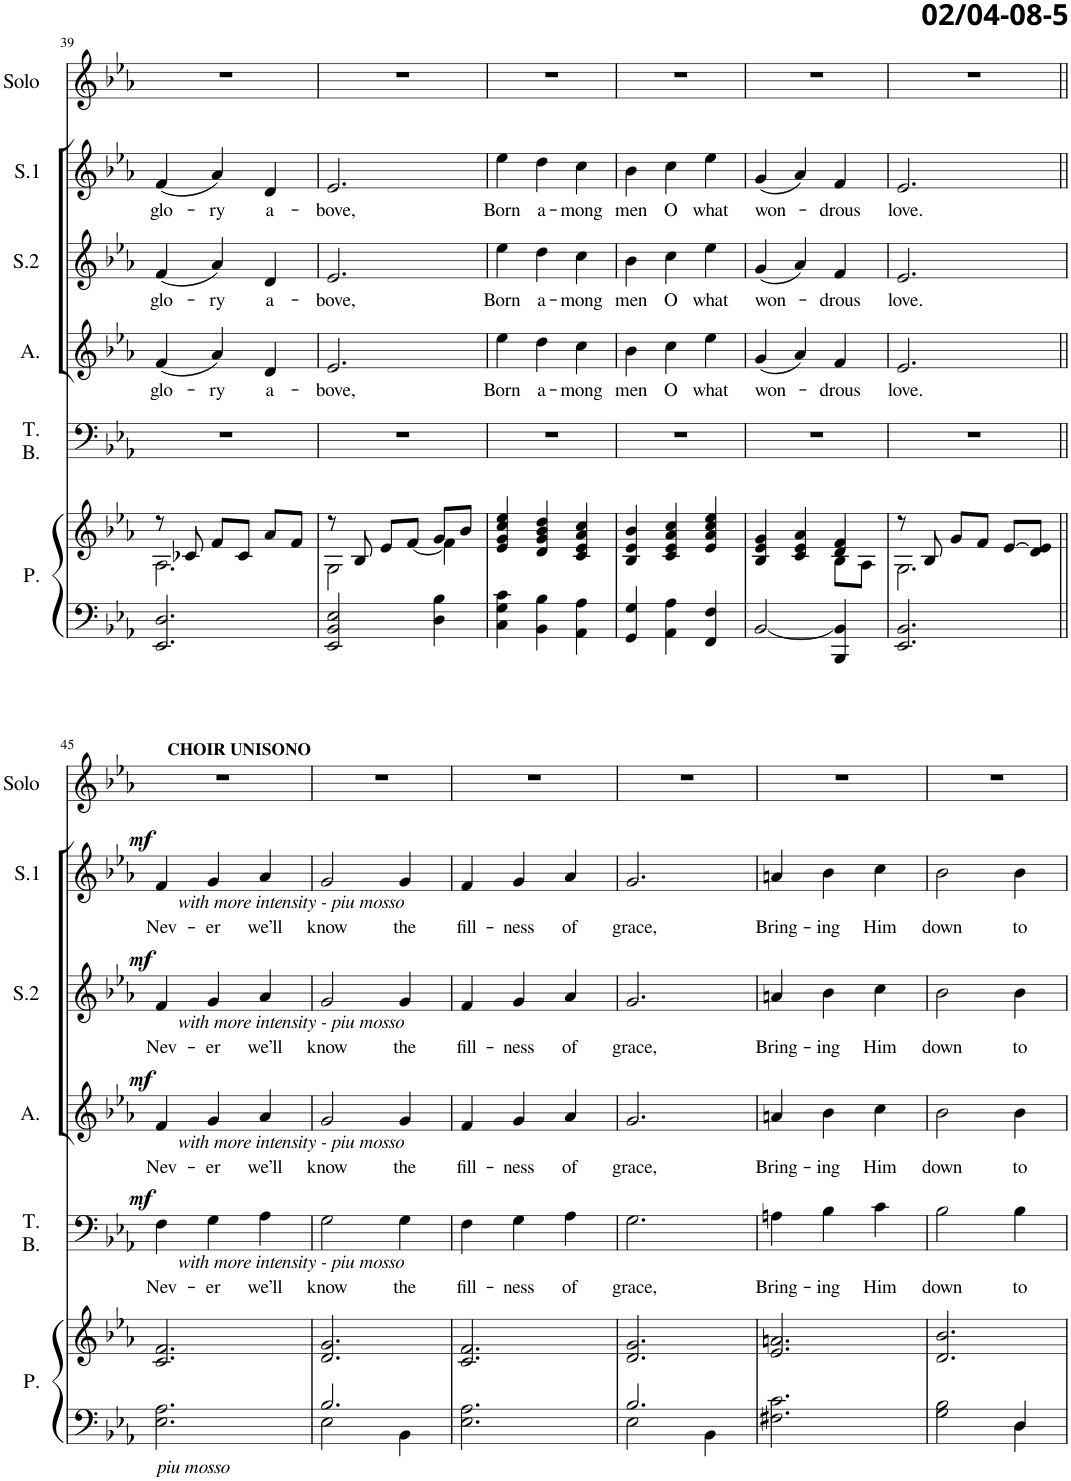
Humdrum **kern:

**kern	**kern	**kern	**text	**dynam	**kern	**text	**dynam	**kern	**text	**dynam	**kern	**text	**dynam	**kern
*part6	*part6	*part5	*part5	*part5	*part4	*part4	*part4	*part3	*part3	*part3	*part2	*part2	*part2	*part1
*staff7	*staff6	*staff5	*staff5	*staff5	*staff4	*staff4	*staff4	*staff3	*staff3	*staff3	*staff2	*staff2	*staff2	*staff1
*I"Piano	*	*I"Tenor Bas	*	*	*I"Alt	*	*	*I"Sopraan 2	*	*	*I"Sopraan 1	*	*	*I"Solo
*I'P.	*	*I'T. B.	*	*	*I'A.	*	*	*I'S.2	*	*	*I'S.1	*	*	*I'Solo
!!LO:PB:g=z
*clefF4	*clefG2	*clefF4	*	*	*clefG2	*	*	*clefG2	*	*	*clefG2	*	*	*clefG2
*	*	*	*	*	*	*	*	*Trd1c2	*	*	*Trd1c2	*	*	*
*k[b-e-a-]	*k[b-e-a-]	*k[b-e-a-]	*	*	*k[b-e-a-]	*	*	*k[b-e-a-]	*	*	*k[b-e-a-]	*	*	*k[b-e-a-]
*M3/4	*M3/4	*M3/4	*	*	*M3/4	*	*	*M3/4	*	*	*M3/4	*	*	*M3/4
=39	=39	=39	=39	=39	=39	=39	=39	=39	=39	=39	=39	=39	=39	=39
*	*^	*	*	*	*	*	*	*	*	*	*	*	*	*
!	!	!	!	!	!	!	!LO:LY:b	!	!	!LO:LY:b	!	!	!LO:LY:b	!	!
2.EE-/ 2.D/	8r	2.A-\	2.r	.	.	(4f/	glo-	.	(4f/	glo-	.	(4f/	glo-	.	2.r
.	8c-X/	.	.	.	.	.	.	.	.	.	.	.	.	.	.
!	!	!	!	!	!	!	!LO:LY:b	!	!	!LO:LY:b	!	!	!LO:LY:b	!	!
.	8f/L	.	.	.	.	4a-/)	-ry	.	4a-/)	-ry	.	4a-/)	-ry	.	.
.	8c-/J	.	.	.	.	.	.	.	.	.	.	.	.	.	.
!	!	!	!	!	!	!	!LO:LY:b	!	!	!LO:LY:b	!	!	!LO:LY:b	!	!
.	8a-/L	.	.	.	.	4d/	a-	.	4d/	a-	.	4d/	a-	.	.
.	8f/J	.	.	.	.	.	.	.	.	.	.	.	.	.	.
=40	=40	=40	=40	=40	=40	=40	=40	=40	=40	=40	=40	=40	=40	=40	=40
!	!	!	!	!	!	!	!LO:LY:b	!	!	!LO:LY:b	!	!	!LO:LY:b	!	!
2EE-/ 2BB-/ 2E-/	8r	2G\	2.r	.	.	2.e-/	-bove,	.	2.e-/	-bove,	.	2.e-/	-bove,	.	2.r
.	8B-/	.	.	.	.	.	.	.	.	.	.	.	.	.	.
.	8e-/L	.	.	.	.	.	.	.	.	.	.	.	.	.	.
.	[<8f/J	.	.	.	.	.	.	.	.	.	.	.	.	.	.
4D\ 4B-\	8g/L	4f\]	.	.	.	.	.	.	.	.	.	.	.	.	.
.	8b-/J	.	.	.	.	.	.	.	.	.	.	.	.	.	.
*	*v	*v	*	*	*	*	*	*	*	*	*	*	*	*	*
=41	=41	=41	=41	=41	=41	=41	=41	=41	=41	=41	=41	=41	=41	=41
!	!	!	!	!	!	!LO:LY:b	!	!	!LO:LY:b	!	!	!LO:LY:b	!	!
4C\ 4G\ 4c\	4e-/ 4g/ 4cc/ 4ee-/	2.r	.	.	4ee-\	Born	.	4ee-\	Born	.	4ee-\	Born	.	2.r
!	!	!	!	!	!	!LO:LY:b	!	!	!LO:LY:b	!	!	!LO:LY:b	!	!
4BB-\ 4B-\	4d/ 4g/ 4b-/ 4dd/	.	.	.	4dd\	a-	.	4dd\	a-	.	4dd\	a-	.	.
!	!	!	!	!	!	!LO:LY:b	!	!	!LO:LY:b	!	!	!LO:LY:b	!	!
4AA-\ 4A-\	4c/ 4e-/ 4a-/ 4cc/	.	.	.	4cc\	-mong	.	4cc\	-mong	.	4cc\	-mong	.	.
=42	=42	=42	=42	=42	=42	=42	=42	=42	=42	=42	=42	=42	=42	=42
!	!	!	!	!	!	!LO:LY:b	!	!	!LO:LY:b	!	!	!LO:LY:b	!	!
4GG/ 4G/	4B-/ 4e-/ 4b-/	2.r	.	.	4b-\	men	.	4b-\	men	.	4b-\	men	.	2.r
!	!	!	!	!	!	!LO:LY:b	!	!	!LO:LY:b	!	!	!LO:LY:b	!	!
4AA-\ 4A-\	4c/ 4e-/ 4a-/ 4cc/	.	.	.	4cc\	O	.	4cc\	O	.	4cc\	O	.	.
!	!	!	!	!	!	!LO:LY:b	!	!	!LO:LY:b	!	!	!LO:LY:b	!	!
4FF/ 4F/	4e-/ 4a-/ 4cc/ 4ee-/	.	.	.	4ee-\	what	.	4ee-\	what	.	4ee-\	what	.	.
=43	=43	=43	=43	=43	=43	=43	=43	=43	=43	=43	=43	=43	=43	=43
*	*^	*	*	*	*	*	*	*	*	*	*	*	*	*
!	!	!	!	!	!	!	!LO:LY:b	!	!	!LO:LY:b	!	!	!LO:LY:b	!	!
[2BB-/	4B-/ 4e-/ 4g/	2ryy	2.r	.	.	(4g/	won-	.	(4g/	won-	.	(4g/	won-	.	2.r
.	4c/ 4e-/ 4a-/	.	.	.	.	4a-/)	.	.	4a-/)	.	.	4a-/)	.	.	.
!	!	!	!	!	!	!	!LO:LY:b	!	!	!LO:LY:b	!	!	!LO:LY:b	!	!
4BBB-/ 4BB-/]	4d/ 4f/	8B-\L	.	.	.	4f/	-drous	.	4f/	-drous	.	4f/	-drous	.	.
.	.	8A-\J	.	.	.	.	.	.	.	.	.	.	.	.	.
=44	=44	=44	=44	=44	=44	=44	=44	=44	=44	=44	=44	=44	=44	=44	=44
!	!	!	!	!	!	!	!LO:LY:b	!	!	!LO:LY:b	!	!	!LO:LY:b	!	!
2.EE-/ 2.BB-/	8r	2.G\	2.r	.	.	2.e-/	love.	.	2.e-/	love.	.	2.e-/	love.	.	2.r
.	8B-/	.	.	.	.	.	.	.	.	.	.	.	.	.	.
.	8g/L	.	.	.	.	.	.	.	.	.	.	.	.	.	.
.	8f/J	.	.	.	.	.	.	.	.	.	.	.	.	.	.
.	[8e-/L	.	.	.	.	.	.	.	.	.	.	.	.	.	.
.	8d/ 8e-/]J	.	.	.	.	.	.	.	.	.	.	.	.	.	.
*	*v	*v	*	*	*	*	*	*	*	*	*	*	*	*	*
!!LO:LB:g=z
=45||	=45||	=45||	=45||	=45||	=45||	=45||	=45||	=45||	=45||	=45||	=45||	=45||	=45||	=45||
!	!	!	!	!	!	!	!	!	!	!	!LO:TX:b:i:t=with more intensity - piu mosso	!	!	!
!	!	!	!	!	!	!	!	!LO:TX:b:i:t=with more intensity - piu mosso	!	!	!	!	!	!
!	!	!	!	!	!LO:TX:b:i:t=with more intensity - piu mosso	!	!	!	!	!	!	!	!	!
!	!	!LO:TX:b:i:t=with more intensity - piu mosso	!	!	!	!	!	!	!	!	!	!	!	!
!LO:TX:b:i:t=piu mosso	!	!	!	!	!	!	!	!	!	!	!	!	!	!
!	!	!	!LO:LY:b	!LO:DY:a	!	!LO:LY:b	!LO:DY:a	!	!LO:LY:b	!LO:DY:a	!	!LO:LY:b	!LO:DY:a	!
*	*	*	*	*	*	*	*	*	*	*	*	*	*	*^
2.E-\ 2.A-\	2.c/ 2.f/	4F\	Nev-	mf	4f/	Nev-	mf	4f/	Nev-	mf	4f/	Nev-	mf	2.r	4ryy
!	!	!	!	!	!	!	!	!	!	!	!	!	!	!	!LO:TX:a:B:t=CHOIR UNISONO
!	!	!	!LO:LY:b	!	!	!LO:LY:b	!	!	!LO:LY:b	!	!	!LO:LY:b	!	!	!
.	.	4G\	-er	.	4g/	-er	.	4g/	-er	.	4g/	-er	.	.	2ryy
!	!	!	!LO:LY:b	!	!	!LO:LY:b	!	!	!LO:LY:b	!	!	!LO:LY:b	!	!	!
.	.	4A-\	we’ll	.	4a-/	we’ll	.	4a-/	we’ll	.	4a-/	we’ll	.	.	.
=46	=46	=46	=46	=46	=46	=46	=46	=46	=46	=46	=46	=46	=46	=46	=46
*^	*	*	*	*	*	*	*	*	*	*	*	*	*	*	*
!	!	!	!	!LO:LY:b	!	!	!LO:LY:b	!	!	!LO:LY:b	!	!	!LO:LY:b	!	!	!
*	*	*	*	*	*	*	*	*	*	*	*	*	*	*	*v	*v
2.B-/	2E-\	2.d/ 2.g/	2G\	know	.	2g/	know	.	2g/	know	.	2g/	know	.	2.r
!	!	!	!	!LO:LY:b	!	!	!LO:LY:b	!	!	!LO:LY:b	!	!	!LO:LY:b	!	!
.	4BB-\	.	4G\	the	.	4g/	the	.	4g/	the	.	4g/	the	.	.
=47	=47	=47	=47	=47	=47	=47	=47	=47	=47	=47	=47	=47	=47	=47	=47
!	!	!	!	!LO:LY:b	!	!	!LO:LY:b	!	!	!LO:LY:b	!	!	!LO:LY:b	!	!
*v	*v	*	*	*	*	*	*	*	*	*	*	*	*	*	*
2.E-\ 2.A-\	2.c/ 2.f/	4F\	fill-	.	4f/	fill-	.	4f/	fill-	.	4f/	fill-	.	2.r
!	!	!	!LO:LY:b	!	!	!LO:LY:b	!	!	!LO:LY:b	!	!	!LO:LY:b	!	!
.	.	4G\	-ness	.	4g/	-ness	.	4g/	-ness	.	4g/	-ness	.	.
!	!	!	!LO:LY:b	!	!	!LO:LY:b	!	!	!LO:LY:b	!	!	!LO:LY:b	!	!
.	.	4A-\	of	.	4a-/	of	.	4a-/	of	.	4a-/	of	.	.
=48	=48	=48	=48	=48	=48	=48	=48	=48	=48	=48	=48	=48	=48	=48
*^	*	*	*	*	*	*	*	*	*	*	*	*	*	*
!	!	!	!	!LO:LY:b	!	!	!LO:LY:b	!	!	!LO:LY:b	!	!	!LO:LY:b	!	!
2.B-/	2E-\	2.d/ 2.g/	2.G\	grace,	.	2.g/	grace,	.	2.g/	grace,	.	2.g/	grace,	.	2.r
.	4BB-\	.	.	.	.	.	.	.	.	.	.	.	.	.	.
=49	=49	=49	=49	=49	=49	=49	=49	=49	=49	=49	=49	=49	=49	=49	=49
!	!	!	!	!LO:LY:b	!	!	!LO:LY:b	!	!	!LO:LY:b	!	!	!LO:LY:b	!	!
*v	*v	*	*	*	*	*	*	*	*	*	*	*	*	*	*
2.F#X\ 2.c\	2.e-/ 2.an/	4An\	Bring-	.	4an/	Bring-	.	4an/	Bring-	.	4an/	Bring-	.	2.r
!	!	!	!LO:LY:b	!	!	!LO:LY:b	!	!	!LO:LY:b	!	!	!LO:LY:b	!	!
.	.	4B-\	-ing	.	4b-\	-ing	.	4b-\	-ing	.	4b-\	-ing	.	.
!	!	!	!LO:LY:b	!	!	!LO:LY:b	!	!	!LO:LY:b	!	!	!LO:LY:b	!	!
.	.	4c\	Him	.	4cc\	Him	.	4cc\	Him	.	4cc\	Him	.	.
=50	=50	=50	=50	=50	=50	=50	=50	=50	=50	=50	=50	=50	=50	=50
*^	*	*	*	*	*	*	*	*	*	*	*	*	*	*
!	!	!	!	!LO:LY:b	!	!	!LO:LY:b	!	!	!LO:LY:b	!	!	!LO:LY:b	!	!
2G\ 2B-\	2ryy	2.d/ 2.b-/	2B-\	down	.	2b-\	down	.	2b-\	down	.	2b-\	down	.	2.r
!	!	!	!	!LO:LY:b	!	!	!LO:LY:b	!	!	!LO:LY:b	!	!	!LO:LY:b	!	!
4D/	4D\	.	4B-\	to	.	4b-\	to	.	4b-\	to	.	4b-\	to	.	.
*v	*v	*	*	*	*	*	*	*	*	*	*	*	*	*	*
=	=	=	=	=	=	=	=	=	=	=	=	=	=	=
*-	*-	*-	*-	*-	*-	*-	*-	*-	*-	*-	*-	*-	*-	*-
